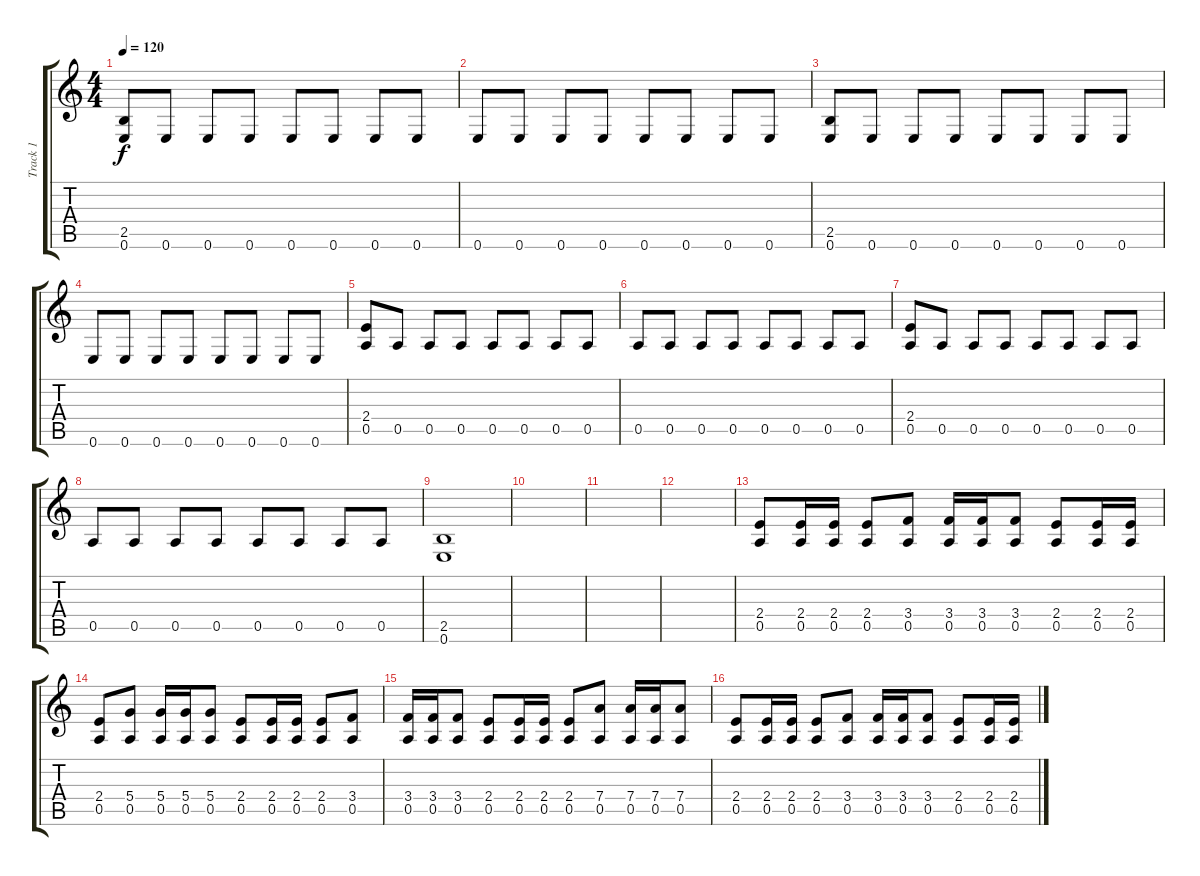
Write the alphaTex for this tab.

\track ("Track 1" "Track 1") {instrument distortionguitar}
\staff {score tabs}
\tuning (E4 B3 G3 D3 A2 E2) {hide}
\ts (4 4)
\tempo 120
\clef g2
\ks c
(2.5 0.6).8{dy f} 0.6.8 0.6.8 0.6.8 0.6.8 0.6.8 0.6.8 0.6.8 |
0.6.8 0.6.8 0.6.8 0.6.8 0.6.8 0.6.8 0.6.8 0.6.8 |
(2.5 0.6).8 0.6.8 0.6.8 0.6.8 0.6.8 0.6.8 0.6.8 0.6.8 |
0.6.8 0.6.8 0.6.8 0.6.8 0.6.8 0.6.8 0.6.8 0.6.8 |
(2.4 0.5).8 0.5.8 0.5.8 0.5.8 0.5.8 0.5.8 0.5.8 0.5.8 |
0.5.8 0.5.8 0.5.8 0.5.8 0.5.8 0.5.8 0.5.8 0.5.8 |
(2.4 0.5).8 0.5.8 0.5.8 0.5.8 0.5.8 0.5.8 0.5.8 0.5.8 |
0.5.8 0.5.8 0.5.8 0.5.8 0.5.8 0.5.8 0.5.8 0.5.8 |
(2.5 0.6).1 |
|
|
|
(2.4 0.5).8 (2.4 0.5).16 (2.4 0.5).16 (2.4 0.5).8 (3.4 0.5).8 (3.4 0.5).16 (3.4 0.5).16 (3.4 0.5).8 (2.4 0.5).8 (2.4 0.5).16 (2.4 0.5).16 |
(2.4 0.5).8 (5.4 0.5).8 (5.4 0.5).16 (5.4 0.5).16 (5.4 0.5).8 (2.4 0.5).8 (2.4 0.5).16 (2.4 0.5).16 (2.4 0.5).8 (3.4 0.5).8 |
(3.4 0.5).16 (3.4 0.5).16 (3.4 0.5).8 (2.4 0.5).8 (2.4 0.5).16 (2.4 0.5).16 (2.4 0.5).8 (7.4 0.5).8 (7.4 0.5).16 (7.4 0.5).16 (7.4 0.5).8 |
(2.4 0.5).8 (2.4 0.5).16 (2.4 0.5).16 (2.4 0.5).8 (3.4 0.5).8 (3.4 0.5).16 (3.4 0.5).16 (3.4 0.5).8 (2.4 0.5).8 (2.4 0.5).16 (2.4 0.5).16
